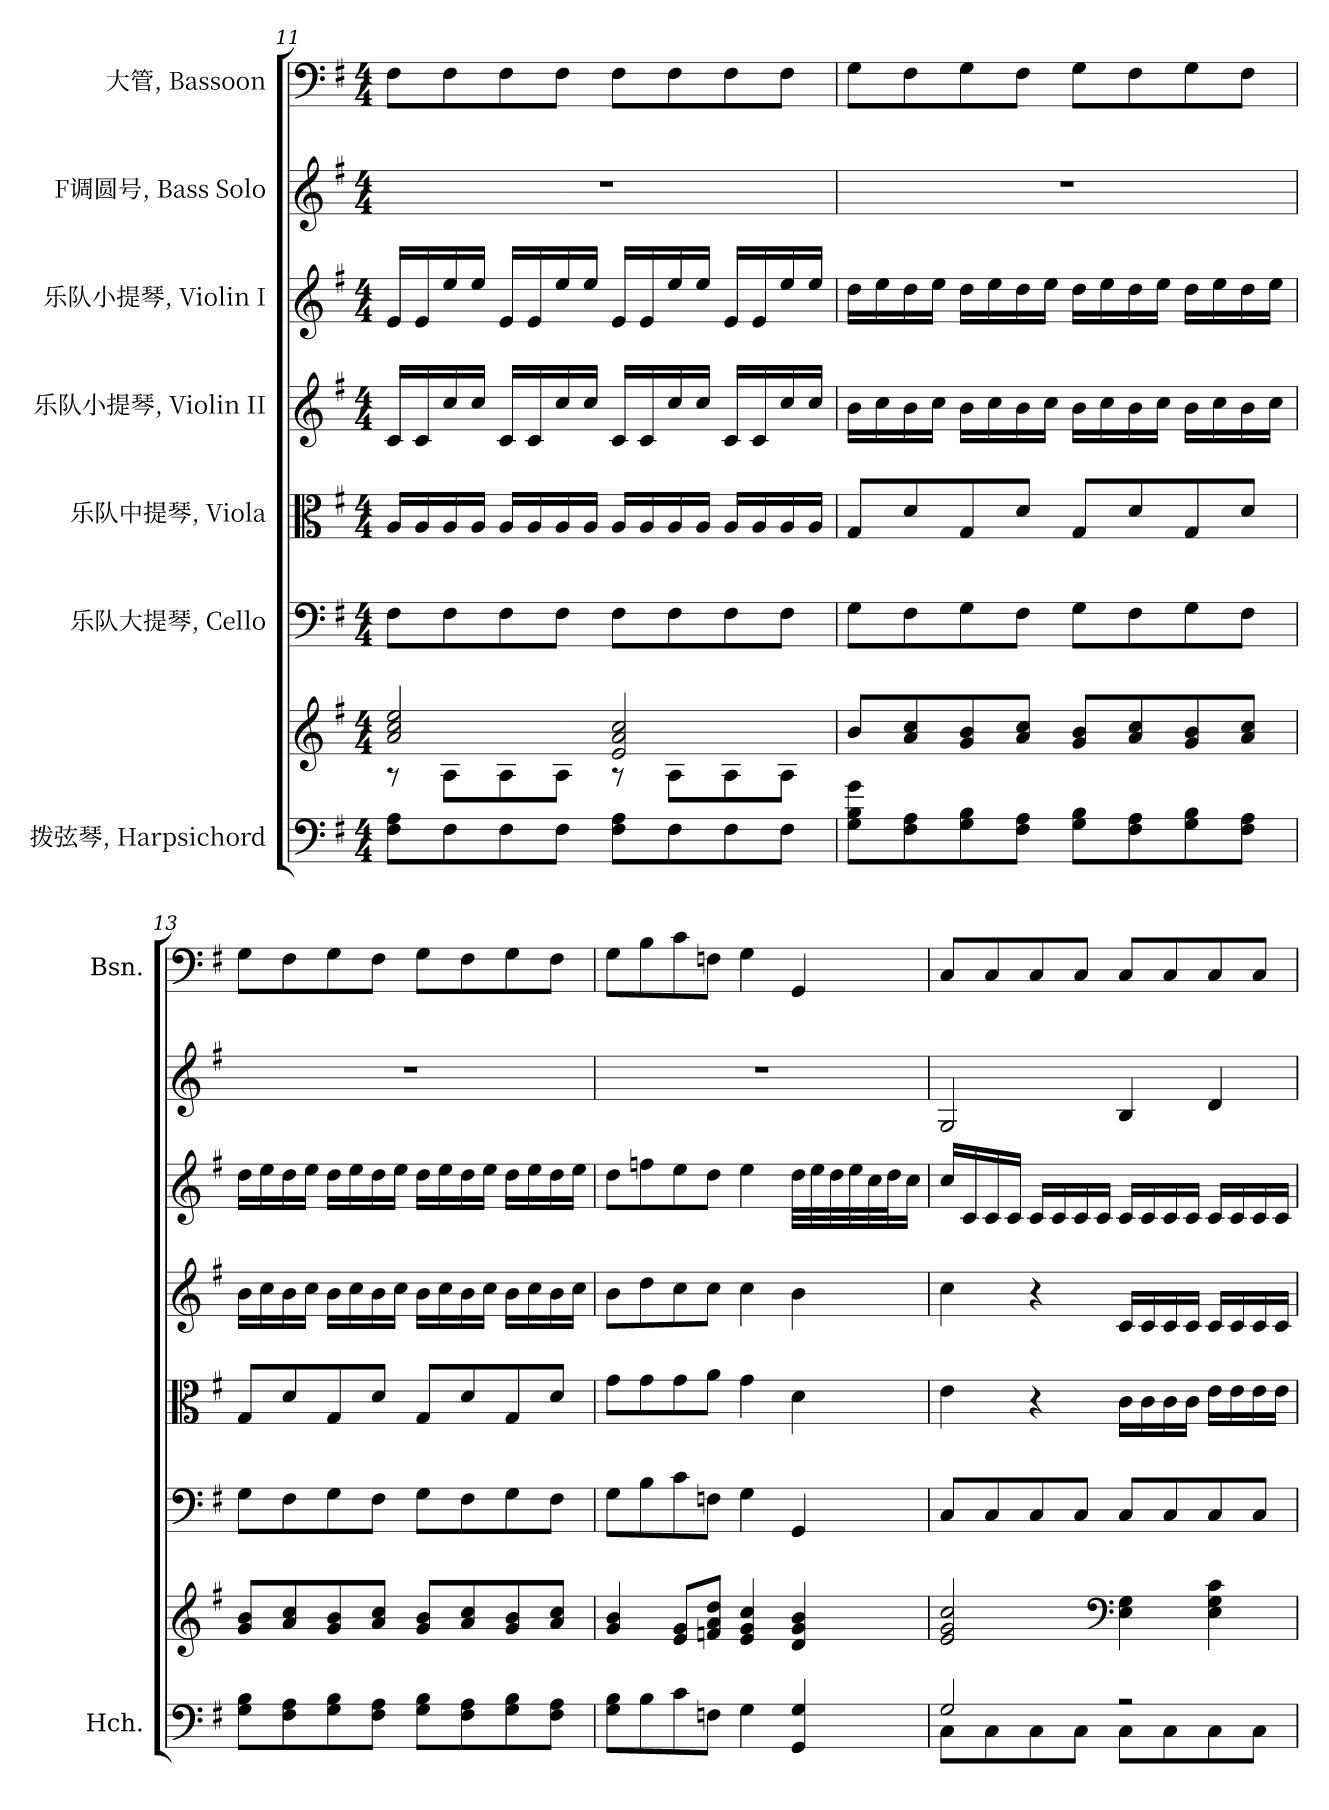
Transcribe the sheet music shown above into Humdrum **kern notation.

**kern	**kern	**kern	**kern	**kern	**kern	**kern	**kern
*part7	*part7	*part6	*part5	*part4	*part3	*part2	*part1
*staff8	*staff7	*staff6	*staff5	*staff4	*staff3	*staff2	*staff1
*I"拨弦琴, Harpsichord	*	*I"乐队大提琴, Cello	*I"乐队中提琴, Viola	*I"乐队小提琴, Violin II	*I"乐队小提琴, Violin I	*I"F调圆号, Bass Solo	*I"大管, Bassoon
*I'Hch.	*	*	*	*	*	*	*I'Bsn.
*clefF4	*clefG2	*clefF4	*clefC3	*clefG2	*clefG2	*clefG2	*clefF4
*	*	*	*	*	*	*ITrd4c7	*
*k[f#]	*k[f#]	*k[f#]	*k[f#]	*k[f#]	*k[f#]	*k[]	*k[f#]
*M4/4	*M4/4	*M4/4	*M4/4	*M4/4	*M4/4	*M4/4	*M4/4
=11	=11	=11	=11	=11	=11	=11	=11
*	*^	*	*	*	*	*	*
8F#\ 8A\L	2a/ 2cc/ 2ee/	8r	8F#\L	16A/LL	16c/LL	16e/LL	1r	8F#\L
.	.	.	.	16A/	16c/	16e/	.	.
8F#\	.	8A\L	8F#\	16A/	16cc/	16ee/	.	8F#\
.	.	.	.	16A/JJ	16cc/JJ	16ee/JJ	.	.
8F#\	.	8A\	8F#\	16A/LL	16c/LL	16e/LL	.	8F#\
.	.	.	.	16A/	16c/	16e/	.	.
8F#\J	.	8A\J	8F#\J	16A/	16cc/	16ee/	.	8F#\J
.	.	.	.	16A/JJ	16cc/JJ	16ee/JJ	.	.
8F#\ 8A\L	2e/ 2a/ 2cc/	8r	8F#\L	16A/LL	16c/LL	16e/LL	.	8F#\L
.	.	.	.	16A/	16c/	16e/	.	.
8F#\	.	8A\L	8F#\	16A/	16cc/	16ee/	.	8F#\
.	.	.	.	16A/JJ	16cc/JJ	16ee/JJ	.	.
8F#\	.	8A\	8F#\	16A/LL	16c/LL	16e/LL	.	8F#\
.	.	.	.	16A/	16c/	16e/	.	.
8F#\J	.	8A\J	8F#\J	16A/	16cc/	16ee/	.	8F#\J
.	.	.	.	16A/JJ	16cc/JJ	16ee/JJ	.	.
*	*v	*v	*	*	*	*	*	*
!!LO:PB:g=z
=12	=12	=12	=12	=12	=12	=12	=12
8G\ 8B\ 8g\L	8b/L	8G\L	8G/L	16b\LL	16dd\LL	1r	8G\L
.	.	.	.	16cc\	16ee\	.	.
8F#\ 8A\	8a/ 8cc/	8F#\	8d/	16b\	16dd\	.	8F#\
.	.	.	.	16cc\JJ	16ee\JJ	.	.
8G\ 8B\	8g/ 8b/	8G\	8G/	16b\LL	16dd\LL	.	8G\
.	.	.	.	16cc\	16ee\	.	.
8F#\ 8A\J	8a/ 8cc/J	8F#\J	8d/J	16b\	16dd\	.	8F#\J
.	.	.	.	16cc\JJ	16ee\JJ	.	.
8G\ 8B\L	8g/ 8b/L	8G\L	8G/L	16b\LL	16dd\LL	.	8G\L
.	.	.	.	16cc\	16ee\	.	.
8F#\ 8A\	8a/ 8cc/	8F#\	8d/	16b\	16dd\	.	8F#\
.	.	.	.	16cc\JJ	16ee\JJ	.	.
8G\ 8B\	8g/ 8b/	8G\	8G/	16b\LL	16dd\LL	.	8G\
.	.	.	.	16cc\	16ee\	.	.
8F#\ 8A\J	8a/ 8cc/J	8F#\J	8d/J	16b\	16dd\	.	8F#\J
.	.	.	.	16cc\JJ	16ee\JJ	.	.
=13	=13	=13	=13	=13	=13	=13	=13
8G\ 8B\L	8g/ 8b/L	8G\L	8G/L	16b\LL	16dd\LL	1r	8G\L
.	.	.	.	16cc\	16ee\	.	.
8F#\ 8A\	8a/ 8cc/	8F#\	8d/	16b\	16dd\	.	8F#\
.	.	.	.	16cc\JJ	16ee\JJ	.	.
8G\ 8B\	8g/ 8b/	8G\	8G/	16b\LL	16dd\LL	.	8G\
.	.	.	.	16cc\	16ee\	.	.
8F#\ 8A\J	8a/ 8cc/J	8F#\J	8d/J	16b\	16dd\	.	8F#\J
.	.	.	.	16cc\JJ	16ee\JJ	.	.
8G\ 8B\L	8g/ 8b/L	8G\L	8G/L	16b\LL	16dd\LL	.	8G\L
.	.	.	.	16cc\	16ee\	.	.
8F#\ 8A\	8a/ 8cc/	8F#\	8d/	16b\	16dd\	.	8F#\
.	.	.	.	16cc\JJ	16ee\JJ	.	.
8G\ 8B\	8g/ 8b/	8G\	8G/	16b\LL	16dd\LL	.	8G\
.	.	.	.	16cc\	16ee\	.	.
8F#\ 8A\J	8a/ 8cc/J	8F#\J	8d/J	16b\	16dd\	.	8F#\J
.	.	.	.	16cc\JJ	16ee\JJ	.	.
!!LO:PB:g=z
=14	=14	=14	=14	=14	=14	=14	=14
8G\ 8B\L	4g/ 4b/	8G\L	8g\L	8b\L	8dd\L	1r	8G\L
8B\	.	8B\	8g\	8dd\	8ffn\	.	8B\
8c\	8e/ 8g/L	8c\	8g\	8cc\	8ee\	.	8c\
8Fn\J	8fn/ 8a/ 8dd/J	8Fn\J	8a\J	8cc\J	8dd\J	.	8Fn\J
4G\	4e/ 4g/ 4cc/	4G\	4g\	4cc\	4ee\	.	4G\
4GG/ 4G/	4d/ 4g/ 4b/	4GG/	4d\	4b\	32dd\LLL	.	4GG/
.	.	.	.	.	32ee\	.	.
.	.	.	.	.	32dd\	.	.
.	.	.	.	.	32ee\	.	.
.	.	.	.	.	32cc\	.	.
.	.	.	.	.	32dd\J	.	.
.	.	.	.	.	16cc\JJ	.	.
=15	=15	=15	=15	=15	=15	=15	=15
*^	*	*	*	*	*	*	*
2G/	8C\L	2e/ 2g/ 2cc/	8C/L	4e\	4cc\	16cc/LL	2C/	8C/L
.	.	.	.	.	.	16c/	.	.
.	8C\	.	8C/	.	.	16c/	.	8C/
.	.	.	.	.	.	16c/JJ	.	.
.	8C\	.	8C/	4r	4r	16c/LL	.	8C/
.	.	.	.	.	.	16c/	.	.
.	8C\J	.	8C/J	.	.	16c/	.	8C/J
.	.	.	.	.	.	16c/JJ	.	.
*	*	*clefF4	*	*	*	*	*	*
2r	8C\L	4E\ 4G\	8C/L	16c\LL	16c/LL	16c/LL	4E/	8C/L
.	.	.	.	16c\	16c/	16c/	.	.
.	8C\	.	8C/	16c\	16c/	16c/	.	8C/
.	.	.	.	16c\JJ	16c/JJ	16c/JJ	.	.
.	8C\	4E\ 4G\ 4c\	8C/	16e\LL	16c/LL	16c/LL	4G/	8C/
.	.	.	.	16e\	16c/	16c/	.	.
.	8C\J	.	8C/J	16e\	16c/	16c/	.	8C/J
.	.	.	.	16e\JJ	16c/JJ	16c/JJ	.	.
*v	*v	*	*	*	*	*	*	*
=	=	=	=	=	=	=	=
*-	*-	*-	*-	*-	*-	*-	*-
